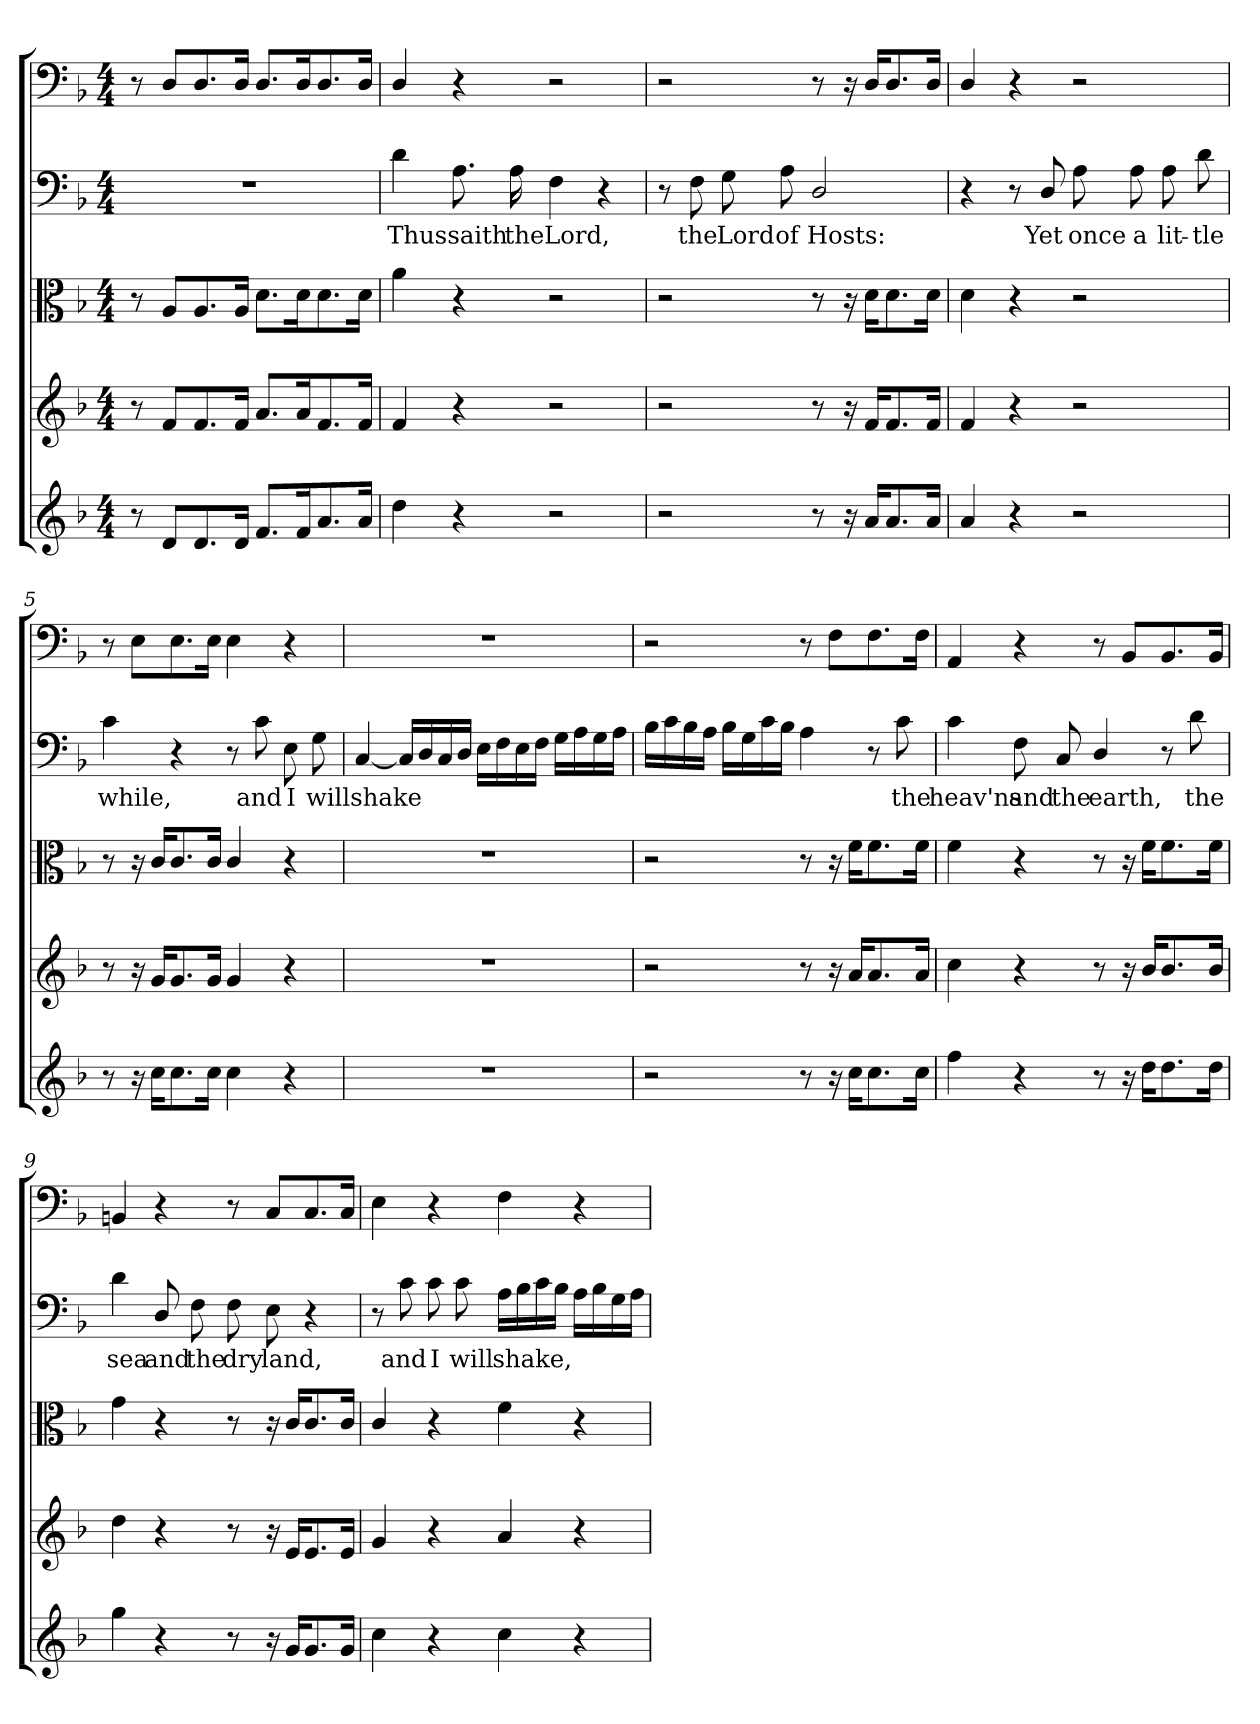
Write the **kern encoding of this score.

**kern	**kern	**kern	**kern	**text	**kern
*part5	*part4	*part3	*part2	*part2	*part1
*staff5	*staff4	*staff3	*staff2	*staff2	*staff1
*clefG2	*clefG2	*clefC3	*clefF4	*	*clefF4
*k[b-]	*k[b-]	*k[b-]	*k[b-]	*	*k[b-]
*F:	*F:	*F:	*F:	*	*F:
*M4/4	*M4/4	*M4/4	*M4/4	*	*M4/4
=1	=1	=1	=1	=1	=1
8r	8r	8r	1r	.	8r
8d/L	8f/L	8A/L	.	.	8D/L
8.d/	8.f/	8.A/	.	.	8.D/
16d/Jk	16f/Jk	16A/Jk	.	.	16D/Jk
8.f/L	8.a/L	8.d\L	.	.	8.D/L
16f/K	16a/K	16d\K	.	.	16D/K
8.a/	8.f/	8.d\	.	.	8.D/
16a/Jk	16f/Jk	16d\Jk	.	.	16D/Jk
=2	=2	=2	=2	=2	=2
4dd\	4f/	4a\	4d\	Thus	4D/
4r	4r	4r	8.A\	saith	4r
.	.	.	16A\	the	.
2r	2r	2r	4F\	Lord,	2r
.	.	.	4r	.	.
=3	=3	=3	=3	=3	=3
2r	2r	2r	8r	.	2r
.	.	.	8F\	the	.
.	.	.	8G\	Lord	.
.	.	.	8A\	of	.
8r	8r	8r	2D/	Hosts:	8r
16r	16r	16r	.	.	16r
16a/KL	16f/KL	16d\KL	.	.	16D/KL
8.a/	8.f/	8.d\	.	.	8.D/
16a/Jk	16f/Jk	16d\Jk	.	.	16D/Jk
=4	=4	=4	=4	=4	=4
4a/	4f/	4d\	4r	.	4D/
4r	4r	4r	8r	.	4r
.	.	.	8D/	Yet	.
2r	2r	2r	8A\	once	2r
.	.	.	8A\	a	.
.	.	.	8A\	lit-	.
.	.	.	8d\	-tle	.
=5	=5	=5	=5	=5	=5
8r	8r	8r	4c\	while,	8r
16r	16r	16r	.	.	8E\L
16cc\KL	16g/KL	16c/KL	.	.	.
8.cc\	8.g/	8.c/	4r	.	8.E\
16cc\Jk	16g/Jk	16c/Jk	.	.	16E\Jk
4cc\	4g/	4c/	8r	.	4E\
.	.	.	8c\	and	.
4r	4r	4r	8E\	I	4r
.	.	.	8G\	will	.
=6	=6	=6	=6	=6	=6
1r	1r	1r	[4C/	shake	1r
.	.	.	16C/LL]	.	.
.	.	.	16D/	.	.
.	.	.	16C/	.	.
.	.	.	16D/JJ	.	.
.	.	.	16E\LL	.	.
.	.	.	16F\	.	.
.	.	.	16E\	.	.
.	.	.	16F\JJ	.	.
.	.	.	16G\LL	.	.
.	.	.	16A\	.	.
.	.	.	16G\	.	.
.	.	.	16A\JJ	.	.
=7	=7	=7	=7	=7	=7
2r	2r	2r	16B-\LL	.	2r
.	.	.	16c\	.	.
.	.	.	16B-\	.	.
.	.	.	16A\JJ	.	.
.	.	.	16B-\LL	.	.
.	.	.	16G\	.	.
.	.	.	16c\	.	.
.	.	.	16B-\JJ	.	.
8r	8r	8r	4A\	.	8r
16r	16r	16r	.	.	8F\L
16cc\KL	16a/KL	16f\KL	.	.	.
8.cc\	8.a/	8.f\	8r	.	8.F\
.	.	.	8c\	the	.
16cc\Jk	16a/Jk	16f\Jk	.	.	16F\Jk
=8	=8	=8	=8	=8	=8
4ff\	4cc\	4f\	4c\	heav'ns	4AA/
4r	4r	4r	8F\	and	4r
.	.	.	8C/	the	.
8r	8r	8r	4D/	earth,	8r
16r	16r	16r	.	.	8BB-/L
16dd\KL	16b-/KL	16f\KL	.	.	.
8.dd\	8.b-/	8.f\	8r	.	8.BB-/
.	.	.	8d\	the	.
16dd\Jk	16b-/Jk	16f\Jk	.	.	16BB-/Jk
=9	=9	=9	=9	=9	=9
4gg\	4dd\	4g\	4d\	sea	4BBn/
4r	4r	4r	8D/	and	4r
.	.	.	8F\	the	.
8r	8r	8r	8F\	dry	8r
16r	16r	16r	8E\	land,	8C/L
16g/KL	16e/KL	16c/KL	.	.	.
8.g/	8.e/	8.c/	4r	.	8.C/
16g/Jk	16e/Jk	16c/Jk	.	.	16C/Jk
=10	=10	=10	=10	=10	=10
4cc\	4g/	4c/	8r	.	4E\
.	.	.	8c\	and	.
4r	4r	4r	8c\	I	4r
.	.	.	8c\	will	.
4cc\	4a/	4f\	16A\LL	shake,	4F\
.	.	.	16B-\	.	.
.	.	.	16c\	.	.
.	.	.	16B-\JJ	.	.
4r	4r	4r	16A\LL	.	4r
.	.	.	16B-\	.	.
.	.	.	16G\	.	.
.	.	.	16A\JJ	.	.
=	=	=	=	=	=
*-	*-	*-	*-	*-	*-
